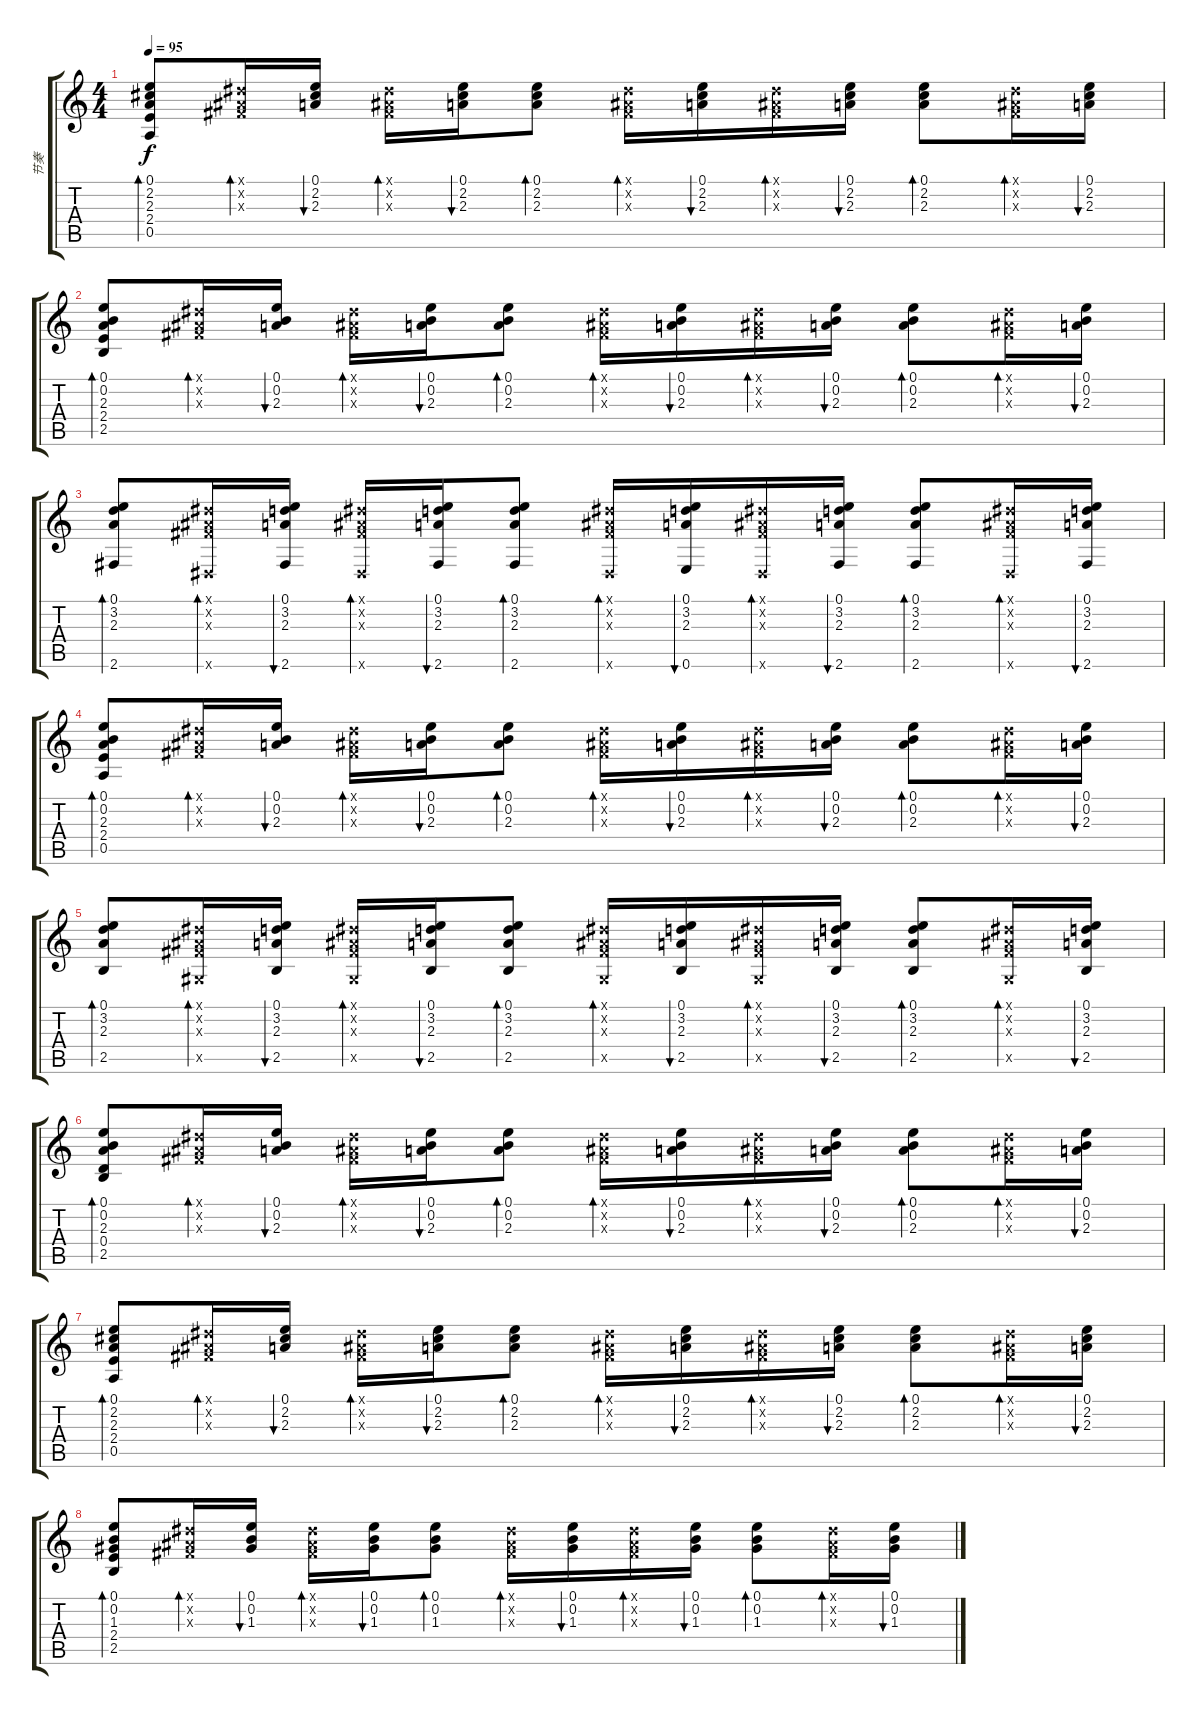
\track ("节奏" "节奏") {instrument acousticguitarnylon}
\staff {score tabs}
\tuning (E4 B3 G3 D3 A2 E2) {hide}
\ts (4 4)
\tempo 95
\clef g2
\ks c
(0.1 2.2 2.3 2.4 0.5).8{bd 30 dy f} (-1.1{x} -1.2{x} -1.3{x}).16{bd 30} (0.1 2.2 2.3).16{bu 30} (-1.1{x} -1.2{x} -1.3{x}).16{bd 30} (0.1 2.2 2.3).16{bu 30} (0.1 2.2 2.3).8{bd 30} (-1.1{x} -1.2{x} -1.3{x}).16{bd 30} (0.1 2.2 2.3).16{bu 30} (-1.1{x} -1.2{x} -1.3{x}).16{bd 30} (0.1 2.2 2.3).16{bu 30} (0.1 2.2 2.3).8{bd 30} (-1.1{x} -1.2{x} -1.3{x}).16{bd 30} (0.1 2.2 2.3).16{bu 30} |
(0.1 0.2 2.3 2.4 2.5).8{bd 30} (-1.1{x} -1.2{x} -1.3{x}).16{bd 30} (0.1 0.2 2.3).16{bu 30} (-1.1{x} -1.2{x} -1.3{x}).16{bd 30} (0.1 0.2 2.3).16{bu 30} (0.1 0.2 2.3).8{bd 30} (-1.1{x} -1.2{x} -1.3{x}).16{bd 30} (0.1 0.2 2.3).16{bu 30} (-1.1{x} -1.2{x} -1.3{x}).16{bd 30} (0.1 0.2 2.3).16{bu 30} (0.1 0.2 2.3).8{bd 30} (-1.1{x} -1.2{x} -1.3{x}).16{bd 30} (0.1 0.2 2.3).16{bu 30} |
(0.1 3.2 2.3 2.6).8{bd 30} (-1.1{x} -1.2{x} -1.3{x} -1.6{x}).16{bd 30} (0.1 3.2 2.3 2.6).16{bu 30} (-1.1{x} -1.2{x} -1.3{x} -1.6{x}).16{bd 30} (0.1 3.2 2.3 2.6).16{bu 30} (0.1 3.2 2.3 2.6).8{bd 30} (-1.1{x} -1.2{x} -1.3{x} -1.6{x}).16{bd 30} (0.1 3.2 2.3 0.6).16{bu 30} (-1.1{x} -1.2{x} -1.3{x} -1.6{x}).16{bd 30} (0.1 3.2 2.3 2.6).16{bu 30} (0.1 3.2 2.3 2.6).8{bd 30} (-1.1{x} -1.2{x} -1.3{x} -1.6{x}).16{bd 30} (0.1 3.2 2.3 2.6).16{bu 30} |
(0.1 0.2 2.3 2.4 0.5).8{bd 30} (-1.1{x} -1.2{x} -1.3{x}).16{bd 30} (0.1 0.2 2.3).16{bu 30} (-1.1{x} -1.2{x} -1.3{x}).16{bd 30} (0.1 0.2 2.3).16{bu 30} (0.1 0.2 2.3).8{bd 30} (-1.1{x} -1.2{x} -1.3{x}).16{bd 30} (0.1 0.2 2.3).16{bu 30} (-1.1{x} -1.2{x} -1.3{x}).16{bd 30} (0.1 0.2 2.3).16{bu 30} (0.1 0.2 2.3).8{bd 30} (-1.1{x} -1.2{x} -1.3{x}).16{bd 30} (0.1 0.2 2.3).16{bu 30} |
(0.1 3.2 2.3 2.5).8{bd 30} (-1.1{x} -1.2{x} -1.3{x} -1.5{x}).16{bd 30} (0.1 3.2 2.3 2.5).16{bu 30} (-1.1{x} -1.2{x} -1.3{x} -1.5{x}).16{bd 30} (0.1 3.2 2.3 2.5).16{bu 30} (0.1 3.2 2.3 2.5).8{bd 30} (-1.1{x} -1.2{x} -1.3{x} -1.5{x}).16{bd 30} (0.1 3.2 2.3 2.5).16{bu 30} (-1.1{x} -1.2{x} -1.3{x} -1.5{x}).16{bd 30} (0.1 3.2 2.3 2.5).16{bu 30} (0.1 3.2 2.3 2.5).8{bd 30} (-1.1{x} -1.2{x} -1.3{x} -1.5{x}).16{bd 30} (0.1 3.2 2.3 2.5).16{bu 30} |
(0.1 0.2 2.3 0.4 2.5).8{bd 30} (-1.1{x} -1.2{x} -1.3{x}).16{bd 30} (0.1 0.2 2.3).16{bu 30} (-1.1{x} -1.2{x} -1.3{x}).16{bd 30} (0.1 0.2 2.3).16{bu 30} (0.1 0.2 2.3).8{bd 30} (-1.1{x} -1.2{x} -1.3{x}).16{bd 30} (0.1 0.2 2.3).16{bu 30} (-1.1{x} -1.2{x} -1.3{x}).16{bd 30} (0.1 0.2 2.3).16{bu 30} (0.1 0.2 2.3).8{bd 30} (-1.1{x} -1.2{x} -1.3{x}).16{bd 30} (0.1 0.2 2.3).16{bu 30} |
(0.1 2.2 2.3 2.4 0.5).8{bd 30} (-1.1{x} -1.2{x} -1.3{x}).16{bd 30} (0.1 2.2 2.3).16{bu 30} (-1.1{x} -1.2{x} -1.3{x}).16{bd 30} (0.1 2.2 2.3).16{bu 30} (0.1 2.2 2.3).8{bd 30} (-1.1{x} -1.2{x} -1.3{x}).16{bd 30} (0.1 2.2 2.3).16{bu 30} (-1.1{x} -1.2{x} -1.3{x}).16{bd 30} (0.1 2.2 2.3).16{bu 30} (0.1 2.2 2.3).8{bd 30} (-1.1{x} -1.2{x} -1.3{x}).16{bd 30} (0.1 2.2 2.3).16{bu 30} |
(0.1 0.2 1.3 2.4 2.5).8{bd 30} (-1.1{x} -1.2{x} -1.3{x}).16{bd 30} (0.1 0.2 1.3).16{bu 30} (-1.1{x} -1.2{x} -1.3{x}).16{bd 30} (0.1 0.2 1.3).16{bu 30} (0.1 0.2 1.3).8{bd 30} (-1.1{x} -1.2{x} -1.3{x}).16{bd 30} (0.1 0.2 1.3).16{bu 30} (-1.1{x} -1.2{x} -1.3{x}).16{bd 30} (0.1 0.2 1.3).16{bu 30} (0.1 0.2 1.3).8{bd 30} (-1.1{x} -1.2{x} -1.3{x}).16{bd 30} (0.1 0.2 1.3).16{bu 30}
